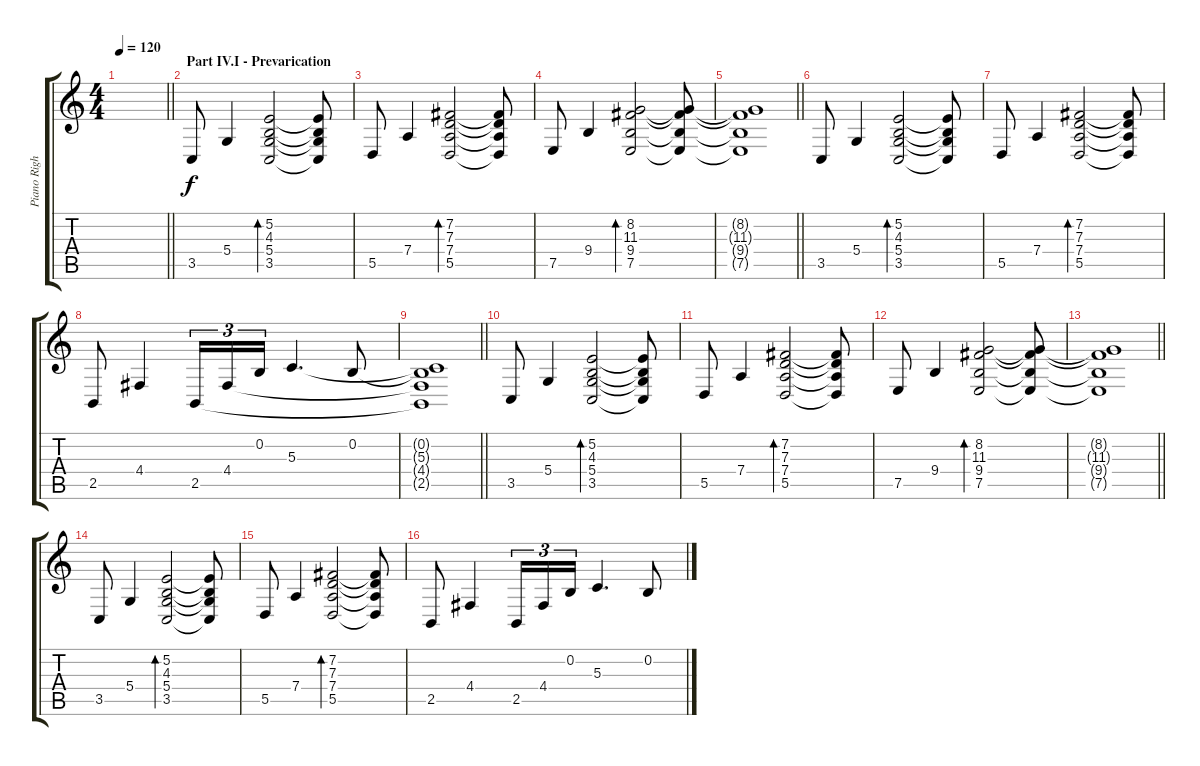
\track ("Piano Right Standard" "Piano Righ") {instrument acousticgrandpiano}
\staff {score tabs}
\tuning (E4 B3 G3 D3 A2 E2) {hide}
\ts (4 4)
\tempo 120
\clef g2
\barLineRight lightlight
\ks c
|
\section ("" "Part IV.I - Prevarication")
3.5.8{volume 14} 5.4.4 (5.2 4.3 5.4 3.5).2{bd 480} (5.2{t} 4.3{t} 5.4{t} 3.5{t}).8 |
5.5.8 7.4.4 (7.2 7.3 7.4 5.5).2{bd 480} (7.2{t} 7.3{t} 7.4{t} 5.5{t}).8 |
7.5.8 9.4.4 (8.2 11.3 9.4 7.5).2{bd 480} (8.2{t} 11.3{t} 9.4{t} 7.5{t}).8 |
\barLineRight lightlight
(8.2{t} 11.3{t} 9.4{t} 7.5{t}).1 |
3.5.8 5.4.4 (5.2 4.3 5.4 3.5).2{bd 480} (5.2{t} 4.3{t} 5.4{t} 3.5{t}).8 |
5.5.8 7.4.4 (7.2 7.3 7.4 5.5).2{bd 480} (7.2{t} 7.3{t} 7.4{t} 5.5{t}).8 |
2.5.8 4.4.4 2.5.16{tu (3 2)} 4.4.16{tu (3 2)} 0.2.16{tu (3 2)} 5.3.4{d} 0.2.8 |
\barLineRight lightlight
(0.2{t} 5.3{t} 4.4{t} 2.5{t}).1 |
3.5.8 5.4.4 (5.2 4.3 5.4 3.5).2{bd 480} (5.2{t} 4.3{t} 5.4{t} 3.5{t}).8 |
5.5.8 7.4.4 (7.2 7.3 7.4 5.5).2{bd 480} (7.2{t} 7.3{t} 7.4{t} 5.5{t}).8 |
7.5.8 9.4.4 (8.2 11.3 9.4 7.5).2{bd 480} (8.2{t} 11.3{t} 9.4{t} 7.5{t}).8 |
\barLineRight lightlight
(8.2{t} 11.3{t} 9.4{t} 7.5{t}).1 |
3.5.8 5.4.4 (5.2 4.3 5.4 3.5).2{bd 480} (5.2{t} 4.3{t} 5.4{t} 3.5{t}).8 |
5.5.8 7.4.4 (7.2 7.3 7.4 5.5).2{bd 480} (7.2{t} 7.3{t} 7.4{t} 5.5{t}).8 |
2.5.8 4.4.4 2.5.16{tu (3 2)} 4.4.16{tu (3 2)} 0.2.16{tu (3 2)} 5.3.4{d} 0.2.8
